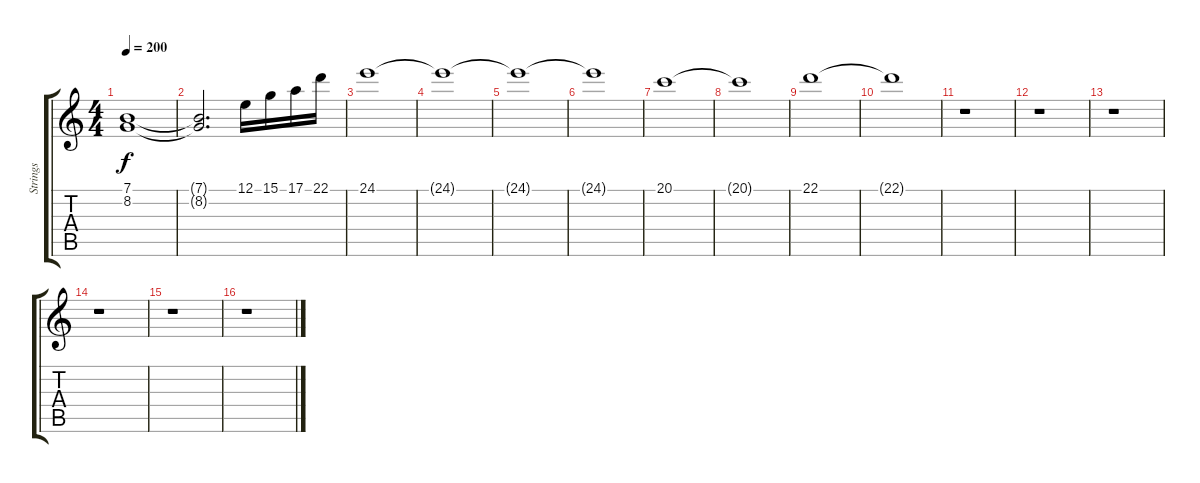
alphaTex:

\track ("Strings" "Strings") {instrument stringensemble1}
\staff {score tabs}
\tuning (E4 B3 G3 D3 A2 E2) {hide}
\ts (4 4)
\tempo 200
\clef g2
\ks c
(7.1 8.2).1{dy f} |
(7.1{t} 8.2{t}).2{d} 12.1.16 15.1.16 17.1.16 22.1.16 |
24.1.1 |
24.1{t}.1 |
24.1{t}.1 |
24.1{t}.1 |
20.1.1 |
20.1{t}.1 |
22.1.1 |
22.1{t}.1 |
r.1 |
r.1 |
r.1 |
r.1 |
r.1 |
r.1
